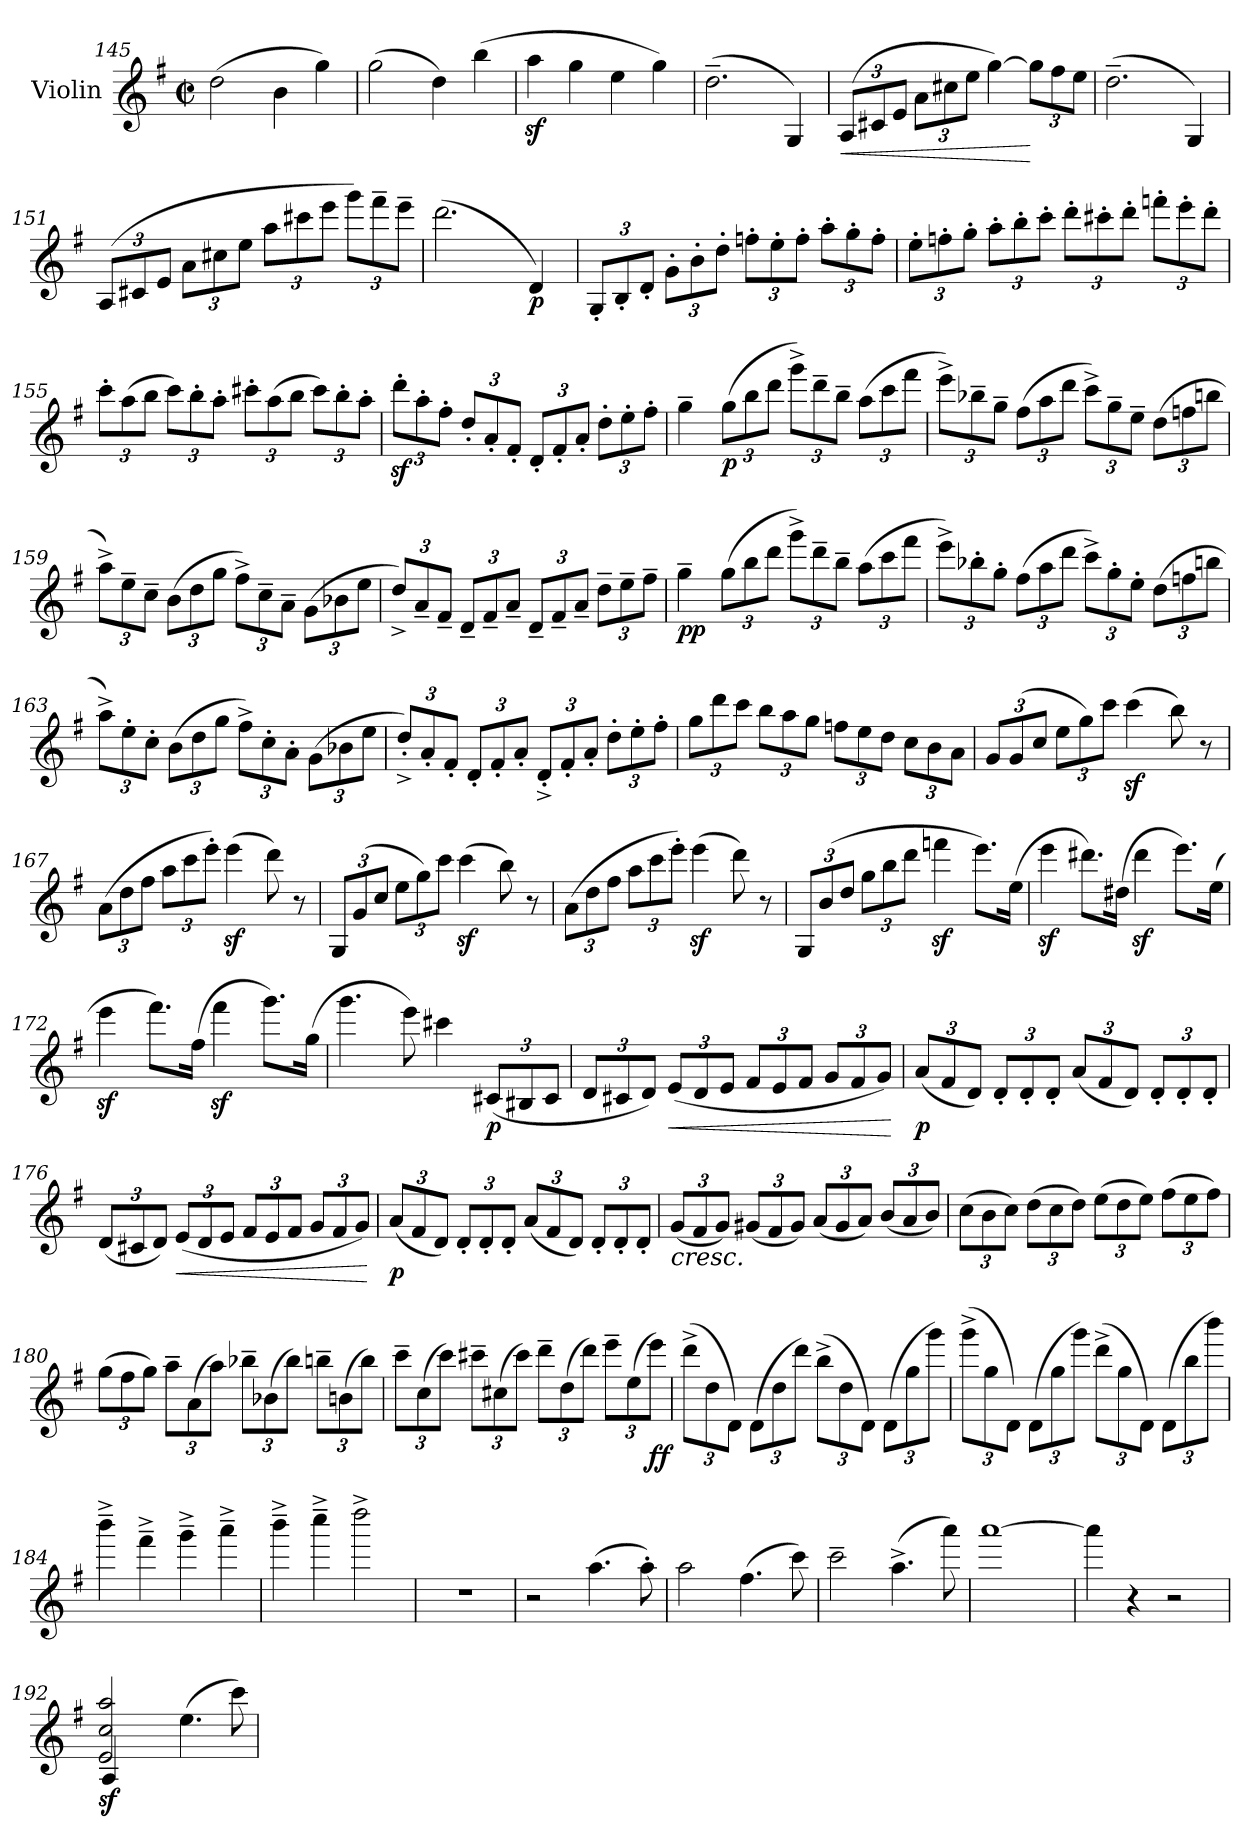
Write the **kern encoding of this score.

**kern	**dynam
*part1	*part1
*staff1	*staff1
*I"Violin	*
*I'Vln.	*
*clefG2	*
*k[f#]	*
*M2/2	*
*met(c|)	*
=145	=145
(>2dd\	.
4b\	.
4gg\)	.
=146	=146
(>2gg\	.
4dd\)	.
(>4bb\	.
=147	=147
4aaz<\	.
4gg\	.
4ee\	.
4gg\)	.
!!LO:LB:g=z
=148	=148
(>2.dd~\	.
4G/)	.
=149	=149
*Xbrackettup	*
!	!LO:HP:b
(>12A/L	<
12c#X/	.
12e/J	.
12a\L	.
12cc#X\	.
12ee\J	.
[4gg\)	.
12gg\L]	[
12ff#\	.
12ee\J	.
=150	=150
(>2.dd~\	.
4G/)	.
=151	=151
(>12A/L	.
12c#X/	.
12e/J	.
12a\L	.
12cc#X\	.
12ee\J	.
12aa\L	.
12ccc#X\	.
12eee\J	.
12ggg\L)	.
12fff#~\	.
12eee~\J	.
=152	=152
(>2.ddd\	.
!	!LO:DY:b
4d/)	p
!!LO:LB:g=z
=153	=153
12G'/L	.
12B'/	.
12d'/J	.
12g'\L	.
12b'\	.
12dd'\J	.
12ffn'\L	.
12ee'\	.
12ff'\J	.
12aa'\L	.
12gg'\	.
12ff'\J	.
=154	=154
12ee'\L	.
12ffn'\	.
12gg'\J	.
12aa'\L	.
12bb'\	.
12ccc'\J	.
12ddd'\L	.
12ccc#X'\	.
12ddd'\J	.
12fffn'\L	.
12eee'\	.
12ddd'\J	.
=155	=155
12ccc'\L	.
(>12aa\	.
12bb\J	.
12ccc\L)	.
12bb'\	.
12aa'\J	.
12ccc#X'\L	.
(>12aa\	.
12bb\J	.
12ccc#\L)	.
12bb'\	.
12aa'\J	.
!!LO:LB:g=z
=156	=156
12dddz<'\L	.
12aa'\	.
12ff#'\J	.
12dd'/L	.
12a'/	.
12f#'/J	.
12d'/L	.
12f#'/	.
12a'/J	.
12dd'\L	.
12ee'\	.
12ff#'\J	.
=157	=157
4gg~\	.
!	!LO:DY:b
(>12gg\L	p
12bb\	.
12ddd\J	.
12ggg^\L)	.
12ddd~\	.
12bb~\J	.
(>12aa\L	.
12ccc\	.
12fff#\J	.
=158	=158
12eee^\L)	.
12bb-X~\	.
12gg~\J	.
(>12ff#\L	.
12aa\	.
12ddd\J	.
12ccc^\L)	.
12gg~\	.
12ee~\J	.
(>12dd\L	.
12ffn\	.
12bbn\J	.
!!LO:PB:g=z
=159	=159
12aa^\L)	.
12ee~\	.
12cc~\J	.
(>12b\L	.
12dd\	.
12gg\J	.
12ff#^\L)	.
12cc~\	.
12a~\J	.
(>12g\L	.
12b-X\	.
12ee\J	.
=160	=160
12dd^/L)	.
12a~/	.
12f#~/J	.
12d~/L	.
12f#~/	.
12a~/J	.
12d~/L	.
12f#~/	.
12a~/J	.
12dd~\L	.
12ee~\	.
12ff#~\J	.
=161	=161
!	!LO:DY:b
4gg~\	pp
(>12gg\L	.
12bb\	.
12ddd\J	.
12ggg^\L)	.
12ddd~\	.
12bb~\J	.
(>12aa\L	.
12ccc\	.
12fff#\J	.
!!LO:LB:g=z
=162	=162
12eee^\L)	.
12bb-X'\	.
12gg'\J	.
(>12ff#\L	.
12aa\	.
12ddd\J	.
12ccc^\L)	.
12gg'\	.
12ee'\J	.
(>12dd\L	.
12ffn\	.
12bbn\J	.
=163	=163
12aa^\L)	.
12ee'\	.
12cc'\J	.
(>12b\L	.
12dd\	.
12gg\J	.
12ff#^\L)	.
12cc'\	.
12a'\J	.
(>12g\L	.
12b-X\	.
12ee\J	.
=164	=164
12dd'^/L)	.
12a'/	.
12f#'/J	.
12d'/L	.
12f#'/	.
12a'/J	.
12d'^/L	.
12f#'/	.
12a'/J	.
12dd'\L	.
12ee'\	.
12ff#'\J	.
!!LO:LB:g=z
=165	=165
12gg\L	.
12ddd\	.
12ccc\J	.
12bb\L	.
12aa\	.
12gg\J	.
12ffn\L	.
12ee\	.
12dd\J	.
12cc\L	.
12b\	.
12a\J	.
=166	=166
12g/L	.
(>12g/	.
12cc/J	.
12ee\L	.
12gg\)	.
12ccc\J	.
(>4cccz<\	.
8bb\)	.
8r	.
=167	=167
(>12a\L	.
12dd\	.
12ff#\J	.
12aa\L	.
12ccc\	.
12eee'\J)	.
(>4eeez<\	.
8ddd\)	.
8r	.
=168	=168
12G/L	.
(>12g/	.
12cc/J	.
12ee\L	.
12gg\)	.
12ccc\J	.
(>4cccz<\	.
8bb\)	.
8r	.
!!LO:LB:g=z
=169	=169
(>12a\L	.
12dd\	.
12ff#\J	.
12aa\L	.
12ccc\	.
12eee'\J)	.
(>4eeez<\	.
8ddd\)	.
8r	.
=170	=170
12G/L	.
(>12b/	.
12dd/J	.
12gg\L	.
12bb\	.
12ddd\J	.
4fffnz<\	.
8.eee\L)	.
(>16ee\Jk	.
=171	=171
4eeez<\	.
8.ddd#X\L)	.
(>16dd#X\Jk	.
4ddd#z<\	.
8.eee\L)	.
(>16ee\Jk	.
=172	=172
4eeez<\	.
8.fff#\L)	.
(>16ff#\Jk	.
4fff#z<\	.
8.ggg\L)	.
(>16gg\Jk	.
!!LO:LB:g=z
=173	=173
4.ggg\	.
8eee\)	.
4ccc#X\	.
!	!LO:DY:b
(<12c#X/L	p
12B#X/	.
12c#/J	.
=174	=174
12d/L	.
12c#X/	.
12d/J)	.
!	!LO:HP:b
(<12e/L	<
12d/	.
12e/J	.
12f#/L	.
12e/	.
12f#/J	.
12g/L	.
12f#/	.
12g/J)	.
.	[
=175	=175
!	!LO:DY:b
(<12a/L	p
12f#/	.
12d/J)	.
12d'/L	.
12d'/	.
12d'/J	.
(<12a/L	.
12f#/	.
12d/J)	.
12d'/L	.
12d'/	.
12d'/J	.
=176	=176
(<12d/L	.
12c#X/	.
12d/J)	.
!	!LO:HP:b
(<12e/L	<
12d/	.
12e/J	.
12f#/L	.
12e/	.
12f#/J	.
12g/L	.
12f#/	.
12g/J)	.
.	[
!!LO:LB:g=z
=177	=177
!	!LO:DY:b
(<12a/L	p
12f#/	.
12d/J)	.
12d'/L	.
12d'/	.
12d'/J	.
(<12a/L	.
12f#/	.
12d/J)	.
12d'/L	.
12d'/	.
12d'/J	.
=178	=178
!LO:TX:b:i:t=cresc.	!
(<12g/L	.
12f#/	.
12g/J)	.
(<12g#X/L	.
12f#/	.
12g#/J)	.
(<12a/L	.
12g#/	.
12a/J)	.
(<12b/L	.
12a/	.
12b/J)	.
=179	=179
(>12cc\L	.
12b\	.
12cc\J)	.
(>12dd\L	.
12cc\	.
12dd\J)	.
(>12ee\L	.
12dd\	.
12ee\J)	.
(>12ff#\L	.
12ee\	.
12ff#\J)	.
!!LO:LB:g=z
=180	=180
(>12gg\L	.
12ff#\	.
12gg\J)	.
12aa~\L	.
(>12a\	.
12aa\J)	.
12bb-X~\L	.
(>12b-X\	.
12bb-\J)	.
12bbn~\L	.
(>12bn\	.
12bb\J)	.
=181	=181
12ccc~\L	.
(>12cc\	.
12ccc\J)	.
12ccc#X~\L	.
(>12cc#X\	.
12ccc#\J)	.
12ddd~\L	.
(>12dd\	.
12ddd\J)	.
12eee~\L	.
(>12ee\	.
!	!LO:DY:b
12eee\J)	ff
=182	=182
(>12ddd^\L	.
12dd\	.
12d\J)	.
(>12d\L	.
12dd\	.
12ddd\J)	.
(>12bb^\L	.
12dd\	.
12d\J)	.
(>12d\L	.
12gg\	.
12ggg\J)	.
!!LO:LB:g=z
=183	=183
(>12ggg^\L	.
12gg\	.
12d\J)	.
(>12d\L	.
12gg\	.
12ggg\J)	.
(>12ddd^\L	.
12gg\	.
12d\J)	.
(>12d\L	.
12bb\	.
12bbb\J)	.
=184	=184
4bbb~^\	.
4fff#~^\	.
4ggg~^\	.
4aaa~^\	.
=185	=185
4bbb~^\	.
4cccc~^\	.
2dddd^\	.
=186	=186
1r	.
=187	=187
2r	.
(>4.aa\	.
8aa'\)	.
=188	=188
2aa\	.
(>4.ff#\	.
8ccc\)	.
=189	=189
2ccc~\	.
(>4.aa^\	.
8aaa\)	.
=190	=190
[1aaa	.
=191	=191
4aaa\]	.
4r	.
2r	.
!!LO:LB:g=z
=192	=192
*^	*
!	!	!LO:DY:b
2e/ 2cc/ 2aa/	4A/	sf
.	2.ryy	.
(>4.ee\	.	.
8ccc\)	.	.
*v	*v	*
=	=
*-	*-
